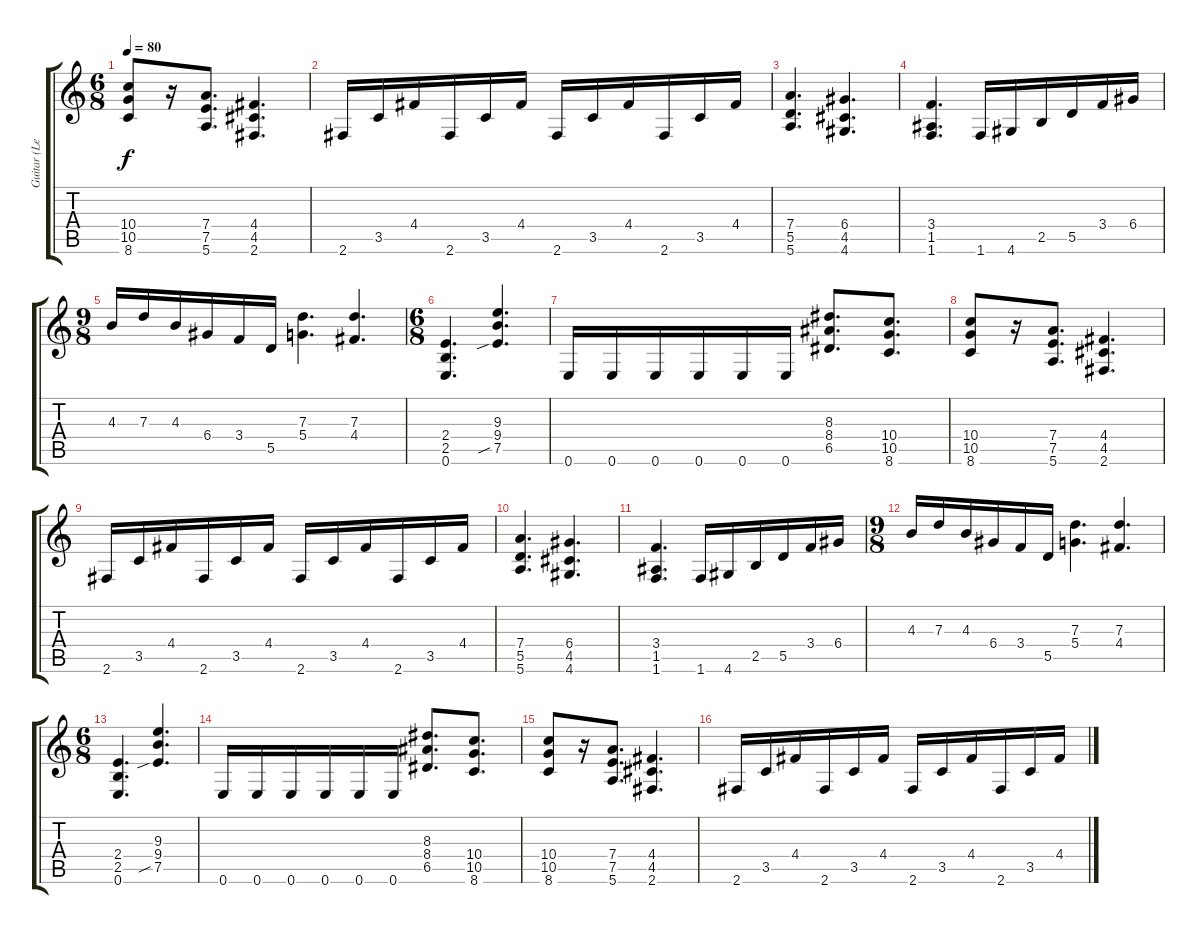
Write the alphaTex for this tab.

\track ("Guitar (Leon)" "Guitar (Le") {instrument distortionguitar}
\staff {score tabs}
\tuning (E4 B3 G3 D3 A2 E2) {hide}
\ts (6 8)
\tempo 80
\clef g2
\ks c
(10.4 10.5 8.6).8{dy f} r.16 (7.4 7.5 5.6).8{d} (4.4 4.5 2.6).4{d} |
2.6.16 3.5.16 4.4.16 2.6.16 3.5.16 4.4.16 2.6.16 3.5.16 4.4.16 2.6.16 3.5.16 4.4.16 |
(7.4 5.5 5.6).4{d} (6.4 4.5 4.6).4{d} |
(3.4 1.5 1.6).4{d} 1.6.16 4.6.16 2.5.16 5.5.16 3.4.16 6.4.16 |
\ts (9 8)
4.3.16 7.3.16 4.3.16 6.4.16 3.4.16 5.5.16 (7.3 5.4).4{d} (7.3 4.4).4{d} |
\ts (6 8)
(2.4 2.5 0.6).4{d} (9.3 9.4 7.5{sib}).4{d} |
0.6.16 0.6.16 0.6.16 0.6.16 0.6.16 0.6.16 (8.3 8.4 6.5).8{d} (10.4 10.5 8.6).8{d} |
(10.4 10.5 8.6).8 r.16 (7.4 7.5 5.6).8{d} (4.4 4.5 2.6).4{d} |
2.6.16 3.5.16 4.4.16 2.6.16 3.5.16 4.4.16 2.6.16 3.5.16 4.4.16 2.6.16 3.5.16 4.4.16 |
(7.4 5.5 5.6).4{d} (6.4 4.5 4.6).4{d} |
(3.4 1.5 1.6).4{d} 1.6.16 4.6.16 2.5.16 5.5.16 3.4.16 6.4.16 |
\ts (9 8)
4.3.16 7.3.16 4.3.16 6.4.16 3.4.16 5.5.16 (7.3 5.4).4{d} (7.3 4.4).4{d} |
\ts (6 8)
(2.4 2.5 0.6).4{d} (9.3 9.4 7.5{sib}).4{d} |
0.6.16 0.6.16 0.6.16 0.6.16 0.6.16 0.6.16 (8.3 8.4 6.5).8{d} (10.4 10.5 8.6).8{d} |
(10.4 10.5 8.6).8 r.16 (7.4 7.5 5.6).8{d} (4.4 4.5 2.6).4{d} |
2.6.16 3.5.16 4.4.16 2.6.16 3.5.16 4.4.16 2.6.16 3.5.16 4.4.16 2.6.16 3.5.16 4.4.16
